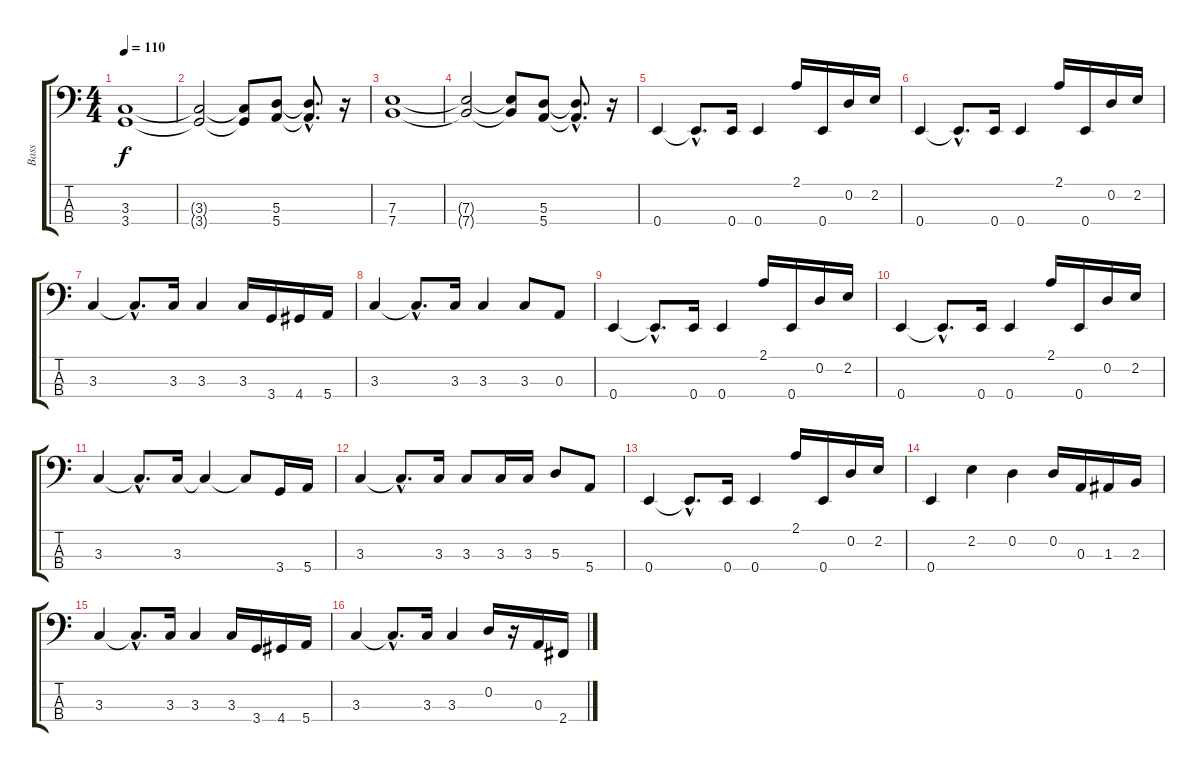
\track ("Bass" "Bass") {instrument electricbasspick}
\staff {score tabs}
\tuning (G2 D2 A1 E1) {hide}
\ts (4 4)
\tempo 110
\clef f4
\ks c
(3.3 3.4).1{dy f} |
(3.3{t} 3.4{t}).2 (3.3{t} 3.4{t}).8 (5.3 5.4).8 (5.3{hac t} 5.4{hac t}).8{d} r.16 |
(7.3 7.4).1 |
(7.3{t} 7.4{t}).2 (7.3{t} 7.4{t}).8 (5.3 5.4).8 (5.3{hac t} 5.4{hac t}).8{d} r.16 |
0.4.4 0.4{hac t}.8{d} 0.4.16 0.4.4 2.1.16 0.4.16 0.2.16 2.2.16 |
0.4.4 0.4{hac t}.8{d} 0.4.16 0.4.4 2.1.16 0.4.16 0.2.16 2.2.16 |
3.3.4 3.3{hac t}.8{d} 3.3.16 3.3.4 3.3.16 3.4.16 4.4.16 5.4.16 |
3.3.4 3.3{hac t}.8{d} 3.3.16 3.3.4 3.3.8 0.3.8 |
0.4.4 0.4{hac t}.8{d} 0.4.16 0.4.4 2.1.16 0.4.16 0.2.16 2.2.16 |
0.4.4 0.4{hac t}.8{d} 0.4.16 0.4.4 2.1.16 0.4.16 0.2.16 2.2.16 |
3.3.4 3.3{hac t}.8{d} 3.3.16 3.3{t}.4 3.3{t}.8 3.4.16 5.4.16 |
3.3.4 3.3{hac t}.8{d} 3.3.16 3.3.8 3.3.16 3.3.16 5.3.8 5.4.8 |
0.4.4 0.4{hac t}.8{d} 0.4.16 0.4.4 2.1.16 0.4.16 0.2.16 2.2.16 |
0.4.4 2.2.4 0.2.4 0.2.16 0.3.16 1.3.16 2.3.16 |
3.3.4 3.3{hac t}.8{d} 3.3.16 3.3.4 3.3.16 3.4.16 4.4.16 5.4.16 |
3.3.4 3.3{hac t}.8{d} 3.3.16 3.3.4 0.2.16 r.16 0.3.16 2.4.16
